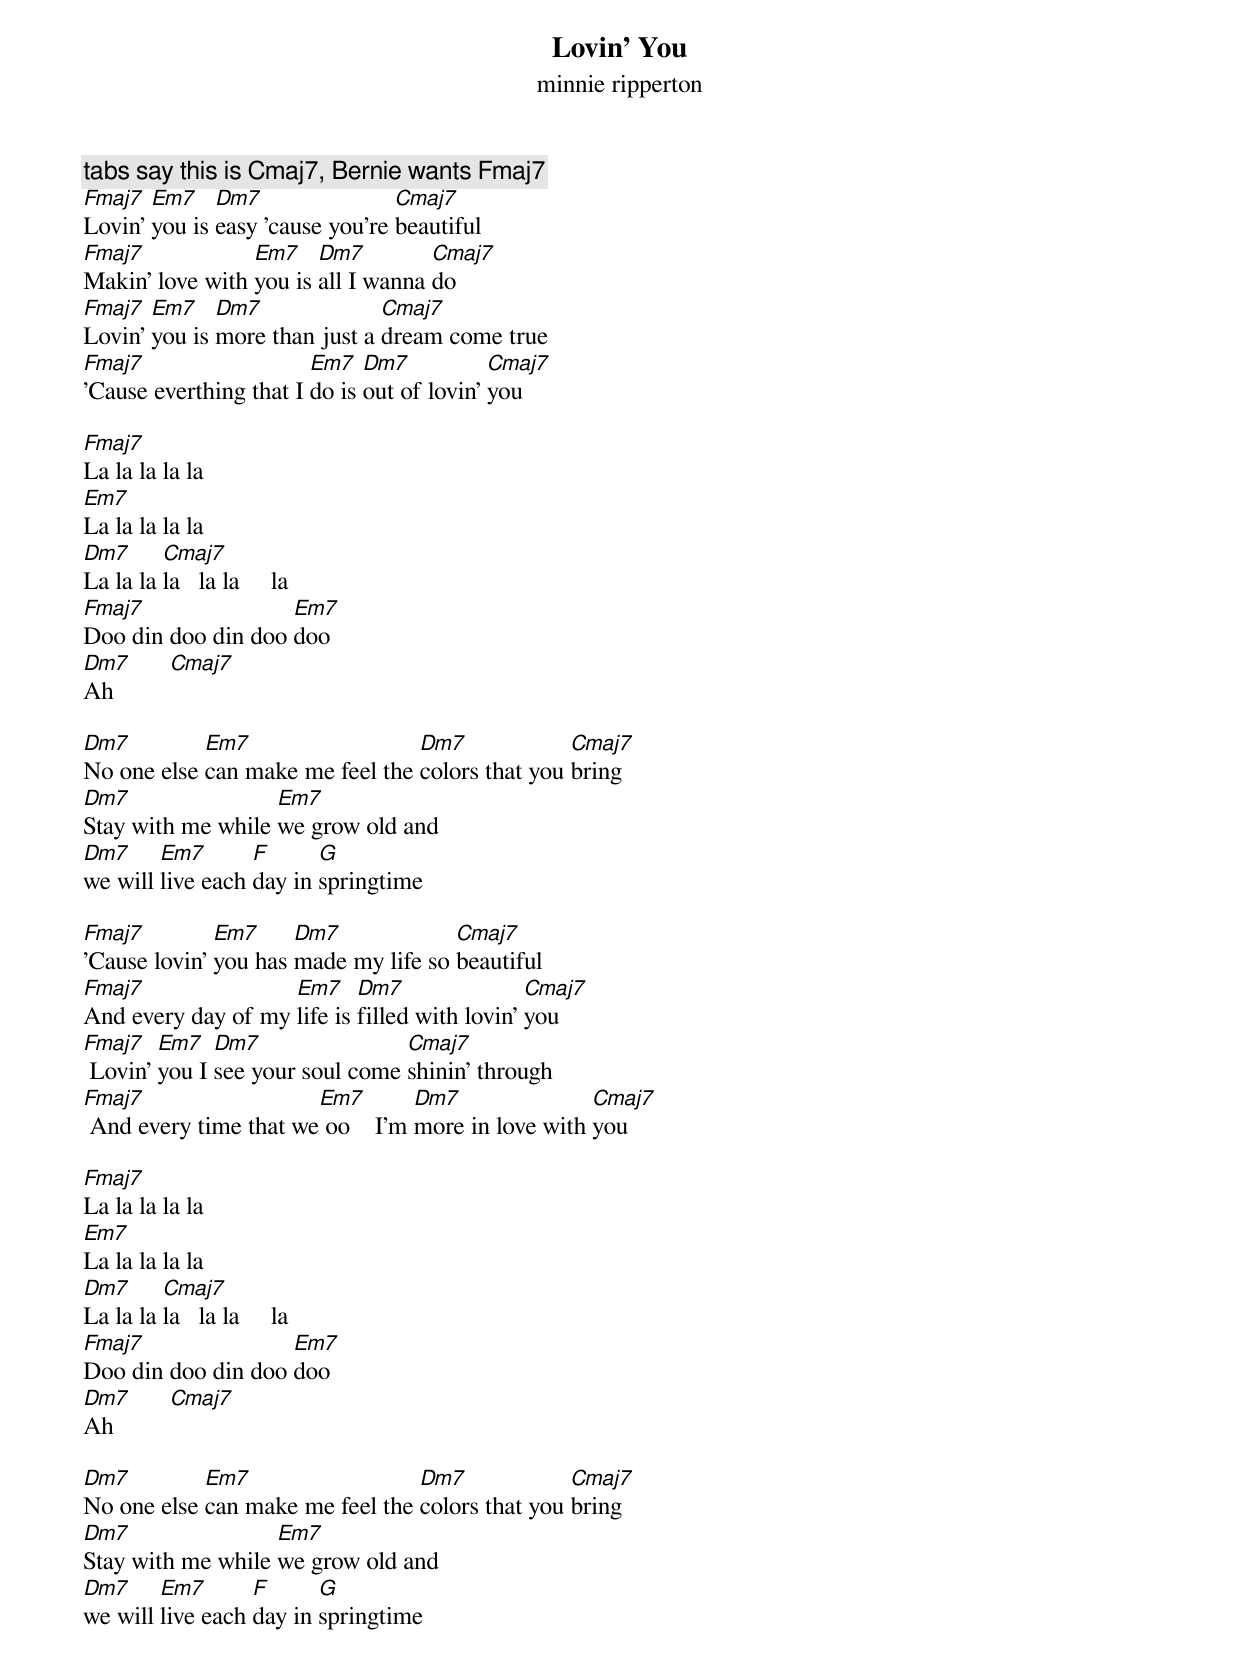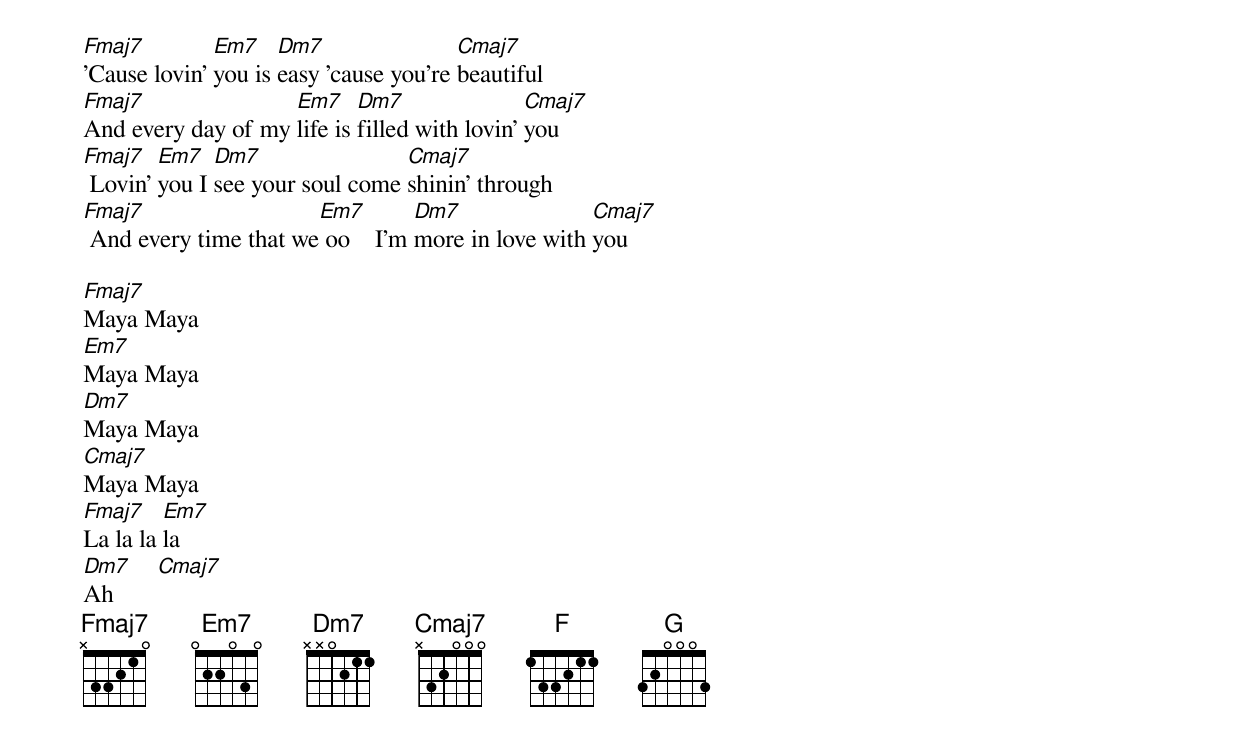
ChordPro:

{title: Lovin’ You}
{subtitle: minnie ripperton}
{c:tabs say this is Cmaj7, Bernie wants Fmaj7}
[Fmaj7]Lovin' [Em7]you is [Dm7]easy 'cause you're [Cmaj7]beautiful
[Fmaj7]Makin' love with [Em7]you is [Dm7]all I wanna [Cmaj7]do
[Fmaj7]Lovin' [Em7]you is [Dm7]more than just a [Cmaj7]dream come true
[Fmaj7]'Cause everthing that I [Em7]do is [Dm7]out of lovin' [Cmaj7]you

[Fmaj7]La la la la la
[Em7]La la la la la
[Dm7]La la la [Cmaj7]la   la la     la
[Fmaj7]Doo din doo din doo [Em7]doo
[Dm7]Ah         [Cmaj7]

[Dm7]No one else [Em7]can make me feel the [Dm7]colors that you [Cmaj7]bring
[Dm7]Stay with me while [Em7]we grow old and
[Dm7]we will [Em7]live each [F]day in [G]springtime

[Fmaj7]'Cause lovin' [Em7]you has [Dm7]made my life so [Cmaj7]beautiful
[Fmaj7]And every day of my [Em7]life is [Dm7]filled with lovin' [Cmaj7]you
[Fmaj7] Lovin' [Em7]you I [Dm7]see your soul come [Cmaj7]shinin' through
[Fmaj7] And every time that we[Em7] oo    I'm [Dm7]more in love with [Cmaj7]you

[Fmaj7]La la la la la
[Em7]La la la la la
[Dm7]La la la [Cmaj7]la   la la     la
[Fmaj7]Doo din doo din doo [Em7]doo
[Dm7]Ah         [Cmaj7]

[Dm7]No one else [Em7]can make me feel the [Dm7]colors that you [Cmaj7]bring
[Dm7]Stay with me while [Em7]we grow old and
[Dm7]we will [Em7]live each [F]day in [G]springtime

[Fmaj7]'Cause lovin' [Em7]you is [Dm7]easy 'cause you're [Cmaj7]beautiful
[Fmaj7]And every day of my [Em7]life is [Dm7]filled with lovin' [Cmaj7]you
[Fmaj7] Lovin' [Em7]you I [Dm7]see your soul come [Cmaj7]shinin' through
[Fmaj7] And every time that we[Em7] oo    I'm [Dm7]more in love with [Cmaj7]you

[Fmaj7]Maya Maya
[Em7]Maya Maya
[Dm7]Maya Maya
[Cmaj7]Maya Maya
[Fmaj7]La la la [Em7]la
[Dm7]Ah       [Cmaj7]
